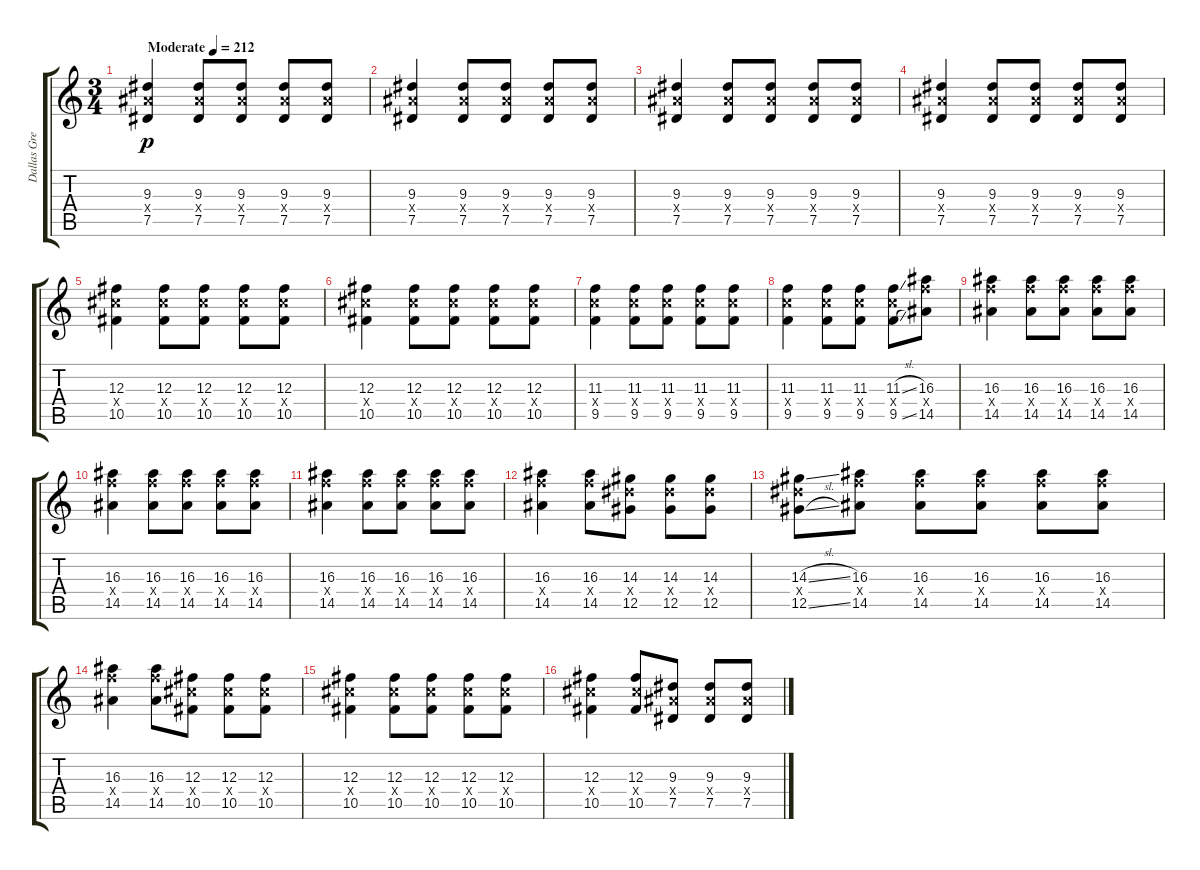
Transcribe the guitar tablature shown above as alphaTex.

\track ("Dallas Green Clean" "Dallas Gre") {instrument electricguitarjazz}
\staff {score tabs}
\tuning (Eb4 Bb3 Gb3 Db3 Ab2 Eb2) {hide}
\ts (3 4)
\tempo (212 "Moderate")
\clef g2
\ks c
(9.3 9.4{x} 7.5).4{dy p instrument electricguitarjazz} (9.3 9.4{x} 7.5).8 (9.3 9.4{x} 7.5).8 (9.3 9.4{x} 7.5).8 (9.3 9.4{x} 7.5).8 |
(9.3 9.4{x} 7.5).4 (9.3 9.4{x} 7.5).8 (9.3 9.4{x} 7.5).8 (9.3 9.4{x} 7.5).8 (9.3 9.4{x} 7.5).8 |
(9.3 9.4{x} 7.5).4 (9.3 9.4{x} 7.5).8 (9.3 9.4{x} 7.5).8 (9.3 9.4{x} 7.5).8 (9.3 9.4{x} 7.5).8 |
(9.3 9.4{x} 7.5).4 (9.3 9.4{x} 7.5).8 (9.3 9.4{x} 7.5).8 (9.3 9.4{x} 7.5).8 (9.3 9.4{x} 7.5).8 |
(12.3 12.4{x} 10.5).4 (12.3 12.4{x} 10.5).8 (12.3 12.4{x} 10.5).8 (12.3 12.4{x} 10.5).8 (12.3 12.4{x} 10.5).8 |
(12.3 12.4{x} 10.5).4 (12.3 12.4{x} 10.5).8 (12.3 12.4{x} 10.5).8 (12.3 12.4{x} 10.5).8 (12.3 12.4{x} 10.5).8 |
(11.3 11.4{x} 9.5).4 (11.3 11.4{x} 9.5).8 (11.3 11.4{x} 9.5).8 (11.3 11.4{x} 9.5).8 (11.3 11.4{x} 9.5).8 |
(11.3 11.4{x} 9.5).4 (11.3 11.4{x} 9.5).8 (11.3 11.4{x} 9.5).8 (11.3{sl} 11.4{x} 9.5{sl}).8 (16.3 16.4{x} 14.5).8 |
(16.3 16.4{x} 14.5).4 (16.3 16.4{x} 14.5).8 (16.3 16.4{x} 14.5).8 (16.3 16.4{x} 14.5).8 (16.3 16.4{x} 14.5).8 |
(16.3 16.4{x} 14.5).4 (16.3 16.4{x} 14.5).8 (16.3 16.4{x} 14.5).8 (16.3 16.4{x} 14.5).8 (16.3 16.4{x} 14.5).8 |
(16.3 16.4{x} 14.5).4 (16.3 16.4{x} 14.5).8 (16.3 16.4{x} 14.5).8 (16.3 16.4{x} 14.5).8 (16.3 16.4{x} 14.5).8 |
(16.3 16.4{x} 14.5).4 (16.3 16.4{x} 14.5).8 (14.3 14.4{x} 12.5).8 (14.3 14.4{x} 12.5).8 (14.3 14.4{x} 12.5).8 |
(14.3{sl} 14.4{x} 12.5{sl}).8 (16.3 16.4{x} 14.5).8 (16.3 16.4{x} 14.5).8 (16.3 16.4{x} 14.5).8 (16.3 16.4{x} 14.5).8 (16.3 16.4{x} 14.5).8 |
(16.3 16.4{x} 14.5).4 (16.3 16.4{x} 14.5).8 (12.3 12.4{x} 10.5).8 (12.3 12.4{x} 10.5).8 (12.3 12.4{x} 10.5).8 |
(12.3 12.4{x} 10.5).4 (12.3 12.4{x} 10.5).8 (12.3 12.4{x} 10.5).8 (12.3 12.4{x} 10.5).8 (12.3 12.4{x} 10.5).8 |
(12.3 12.4{x} 10.5).4 (12.3 12.4{x} 10.5).8 (9.3 9.4{x} 7.5).8 (9.3 9.4{x} 7.5).8 (9.3 9.4{x} 7.5).8
